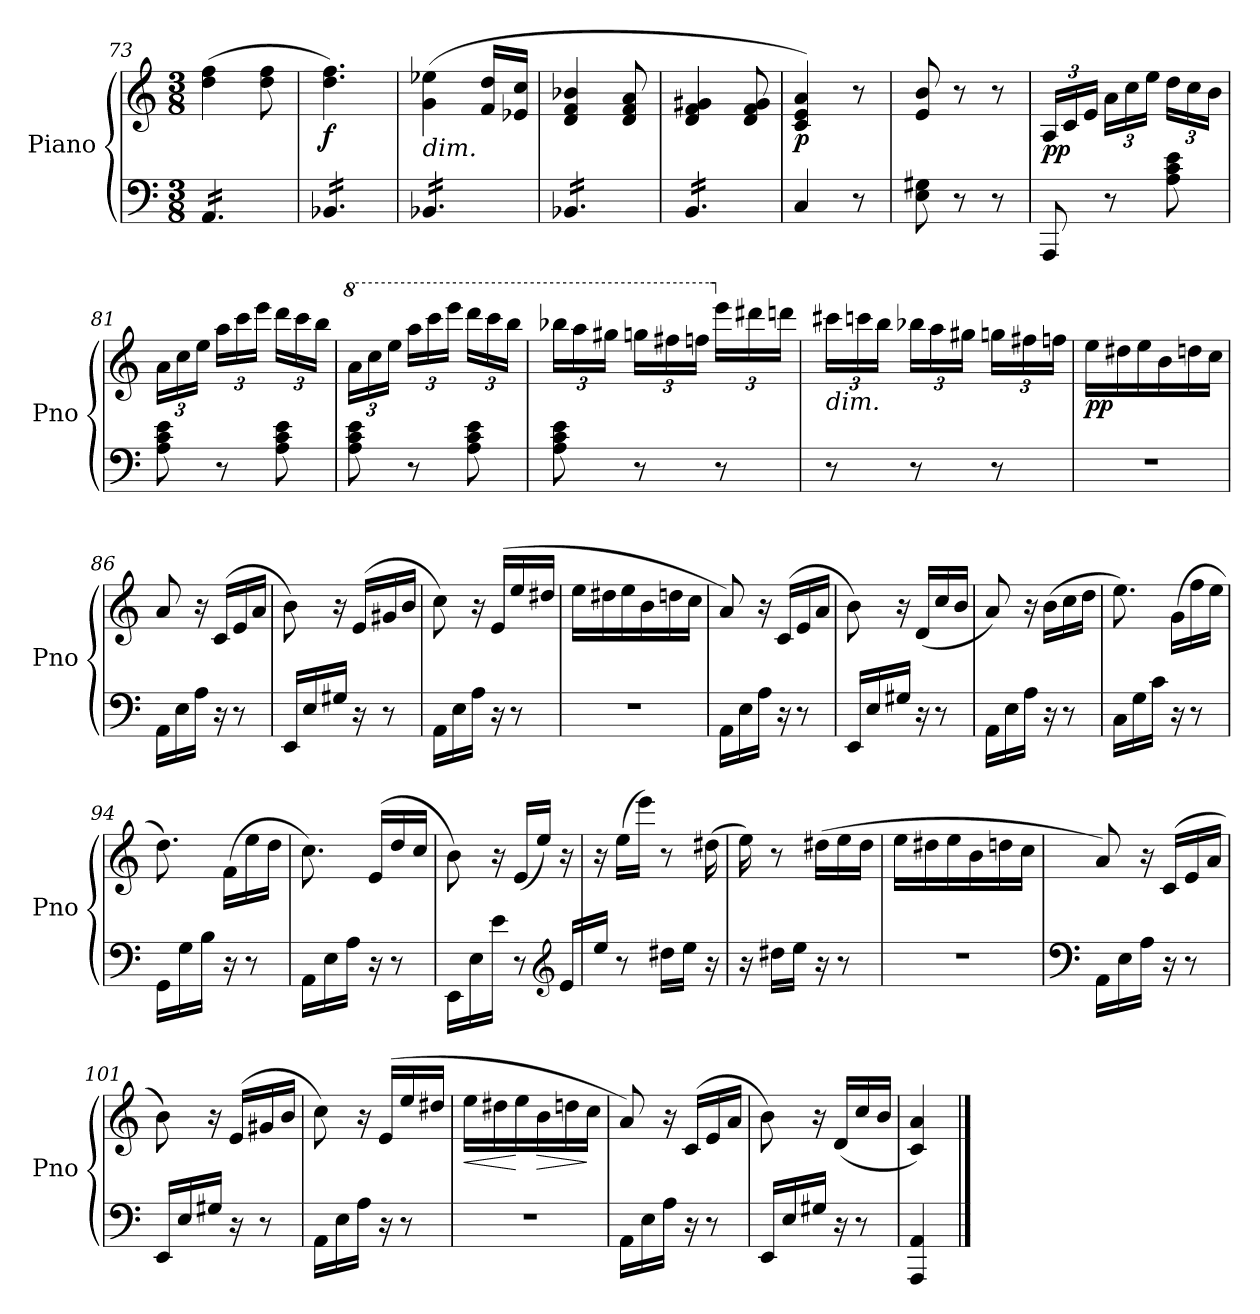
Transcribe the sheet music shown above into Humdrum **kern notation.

**kern	**kern	**dynam
*part1	*part1	*part1
*staff2	*staff1	*staff1/2
*I"Piano	*	*
*I'Pno	*	*
*clefF4	*clefG2	*
*k[]	*k[]	*
*M3/8	*M3/8	*
=73	=73	=73
*tremolo	*	*
16AA/LL	(>4dd\ 4ff\	.
16AA/	.	.
16AA/	.	.
16AA/	.	.
16AA/	8dd\ 8ff\	.
16AA/JJ	.	.
=74	=74	=74
!	!	!LO:DY:b
16BB-X/LL	4.dd\ 4.ff\)	f
16BB-X/	.	.
16BB-X/	.	.
16BB-X/	.	.
16BB-X/	.	.
16BB-X/JJ	.	.
=75	=75	=75
!	!LO:TX:b:i:t=dim.	!
16BB-X/LL	(>4g\ 4ee-X\	.
16BB-X/	.	.
16BB-X/	.	.
16BB-X/	.	.
16BB-X/	16f/ 16dd/LL	.
16BB-X/JJ	16e-X/ 16cc/JJ	.
=76	=76	=76
16BB-X/LL	4d/ 4f/ 4b-X/	.
16BB-X/	.	.
16BB-X/	.	.
16BB-X/	.	.
16BB-X/	8d/ 8f/ 8a/	.
16BB-X/JJ	.	.
=77	=77	=77
16BB/LL	4d/ 4f/ 4g#X/	.
16BB/	.	.
16BB/	.	.
16BB/	.	.
16BB/	8d/ 8f/ 8g#/	.
16BB/JJ	.	.
*Xtremolo	*	*
!!LO:LB:g=z
=78	=78	=78
!	!	!LO:DY:b
4C/	4c/ 4e/ 4a/)	p
8r	8r	.
=79	=79	=79
8E\ 8G#X\	8e/ 8b/	.
8r	8r	.
8r	8r	.
=80	=80	=80
*	*Xbrackettup	*
!	!	!LO:DY:b
8AAA/	24A/LL	pp
.	24c/	.
.	24e/JJ	.
8r	24a\LL	.
.	24cc\	.
.	24ee\JJ	.
8A\ 8c\ 8e\	24dd\LL	.
.	24cc\	.
.	24b\JJ	.
=81	=81	=81
8A\ 8c\ 8e\	24a\LL	.
.	24cc\	.
.	24ee\JJ	.
8r	24aa\LL	.
.	24ccc\	.
.	24eee\JJ	.
8A\ 8c\ 8e\	24ddd\LL	.
.	24ccc\	.
.	24bb\JJ	.
=82	=82	=82
*	*8va	*
8A\ 8c\ 8e\	24aa\LL	.
.	24ccc\	.
.	24eee\JJ	.
8r	24aaa\LL	.
.	24cccc\	.
.	24eeee\JJ	.
8A\ 8c\ 8e\	24dddd\LL	.
.	24cccc\	.
.	24bbb\JJ	.
!!LO:PB:g=z
=83	=83	=83
8A\ 8c\ 8e\	24bbb-X\LL	.
.	24aaa\	.
.	24ggg#X\JJ	.
8r	24gggn\LL	.
.	24fff#X\	.
.	24fffn\JJ	.
*	*X8va	*
8r	24eee\LL	.
.	24ddd#X\	.
.	24dddn\JJ	.
=84	=84	=84
!	!LO:TX:b:i:t=dim.	!
8r	24ccc#X\LL	.
.	24cccn\	.
.	24bb\JJ	.
8r	24bb-X\LL	.
.	24aa\	.
.	24gg#X\JJ	.
8r	24ggn\LL	.
.	24ff#X\	.
.	24ffn\JJ	.
=85	=85	=85
!	!	!LO:DY:b
4.r	16ee\LL	pp
.	16dd#X\	.
.	16ee\	.
.	16b\	.
.	16ddn\	.
.	16cc\JJ	.
=86	=86	=86
16AA\LL	8a/	.
16E\	.	.
16A\JJ	16r	.
16r	(<16c/LL	.
8r	16e/	.
.	16a/JJ	.
!!LO:LB:g=z
=87	=87	=87
16EE/LL	8b\)	.
16E/	.	.
16G#X/JJ	16r	.
16r	(<16e/LL	.
8r	16g#X/	.
.	16b/JJ	.
=88	=88	=88
16AA\LL	8cc\)	.
16E\	.	.
16A\JJ	16r	.
16r	(>16e/LL	.
8r	16ee/	.
.	16dd#X/JJ	.
=89	=89	=89
4.r	16ee\LL	.
.	16dd#X\	.
.	16ee\	.
.	16b\	.
.	16ddn\	.
.	16cc\JJ	.
=90	=90	=90
16AA\LL	8a/)	.
16E\	.	.
16A\JJ	16r	.
16r	(<16c/LL	.
8r	16e/	.
.	16a/JJ	.
=91	=91	=91
16EE/LL	8b\)	.
16E/	.	.
16G#X/JJ	16r	.
16r	(<16d/LL	.
8r	16cc/	.
.	16b/JJ	.
=92	=92	=92
16AA\LL	8a/)	.
16E\	.	.
16A\JJ	16r	.
16r	(>16b\LL	.
8r	16cc\	.
.	16dd\JJ	.
!!LO:LB:g=z
=93	=93	=93
16C\LL	8.ee\)	.
16G\	.	.
16c\JJ	.	.
16r	(>16g\LL	.
8r	16ff\	.
.	16ee\JJ	.
=94	=94	=94
16GG\LL	8.dd\)	.
16G\	.	.
16B\JJ	.	.
16r	(>16f\LL	.
8r	16ee\	.
.	16dd\JJ	.
=95	=95	=95
16AA\LL	8.cc\)	.
16E\	.	.
16A\JJ	.	.
16r	(<16e/LL	.
8r	16dd/	.
.	16cc/JJ	.
=96	=96	=96
16EE\LL	8b\)	.
16E\	.	.
16e\JJ	16r	.
8r	(<16e/LL	.
.	16ee/JJ)	.
*clefG2	*	*
16e/LL	16r	.
=97	=97	=97
16ee/JJ	16r	.
8r	(>16ee\LL	.
.	16eee\JJ)	.
16dd#X\LL	8r	.
16ee\JJ	.	.
16r	(>16dd#X\	.
=98	=98	=98
16r	16ee\)	.
16dd#X\LL	8r	.
16ee\JJ	.	.
16r	(>16dd#X\LL	.
8r	16ee\	.
.	16dd#\JJ	.
!!LO:LB:g=z
=99	=99	=99
4.r	16ee\LL	.
.	16dd#X\	.
.	16ee\	.
.	16b\	.
.	16ddn\	.
.	16cc\JJ	.
=100	=100	=100
*clefF4	*	*
16AA\LL	8a/)	.
16E\	.	.
16A\JJ	16r	.
16r	(<16c/LL	.
8r	16e/	.
.	16a/JJ	.
=101	=101	=101
16EE/LL	8b\)	.
16E/	.	.
16G#X/JJ	16r	.
16r	(<16e/LL	.
8r	16g#X/	.
.	16b/JJ	.
=102	=102	=102
16AA\LL	8cc\)	.
16E\	.	.
16A\JJ	16r	.
16r	(>16e/LL	.
8r	16ee/	.
.	16dd#X/JJ	.
=103	=103	=103
!	!	!LO:HP:b
4.r	16ee\LL	<
.	16dd#X\	.
.	16ee\	[
!	!	!LO:HP:b
.	16b\	>
.	16ddn\	.
.	16cc\JJ	]
=104	=104	=104
16AA\LL	8a/)	.
16E\	.	.
16A\JJ	16r	.
16r	(<16c/LL	.
8r	16e/	.
.	16a/JJ	.
!!LO:LB:g=z
=105	=105	=105
16EE/LL	8b\)	.
16E/	.	.
16G#X/JJ	16r	.
16r	(<16d/LL	.
8r	16cc/	.
.	16b/JJ	.
=106	=106	=106
4AAA/ 4AA/	4c/ 4a/)	.
==	==	==
*-	*-	*-
